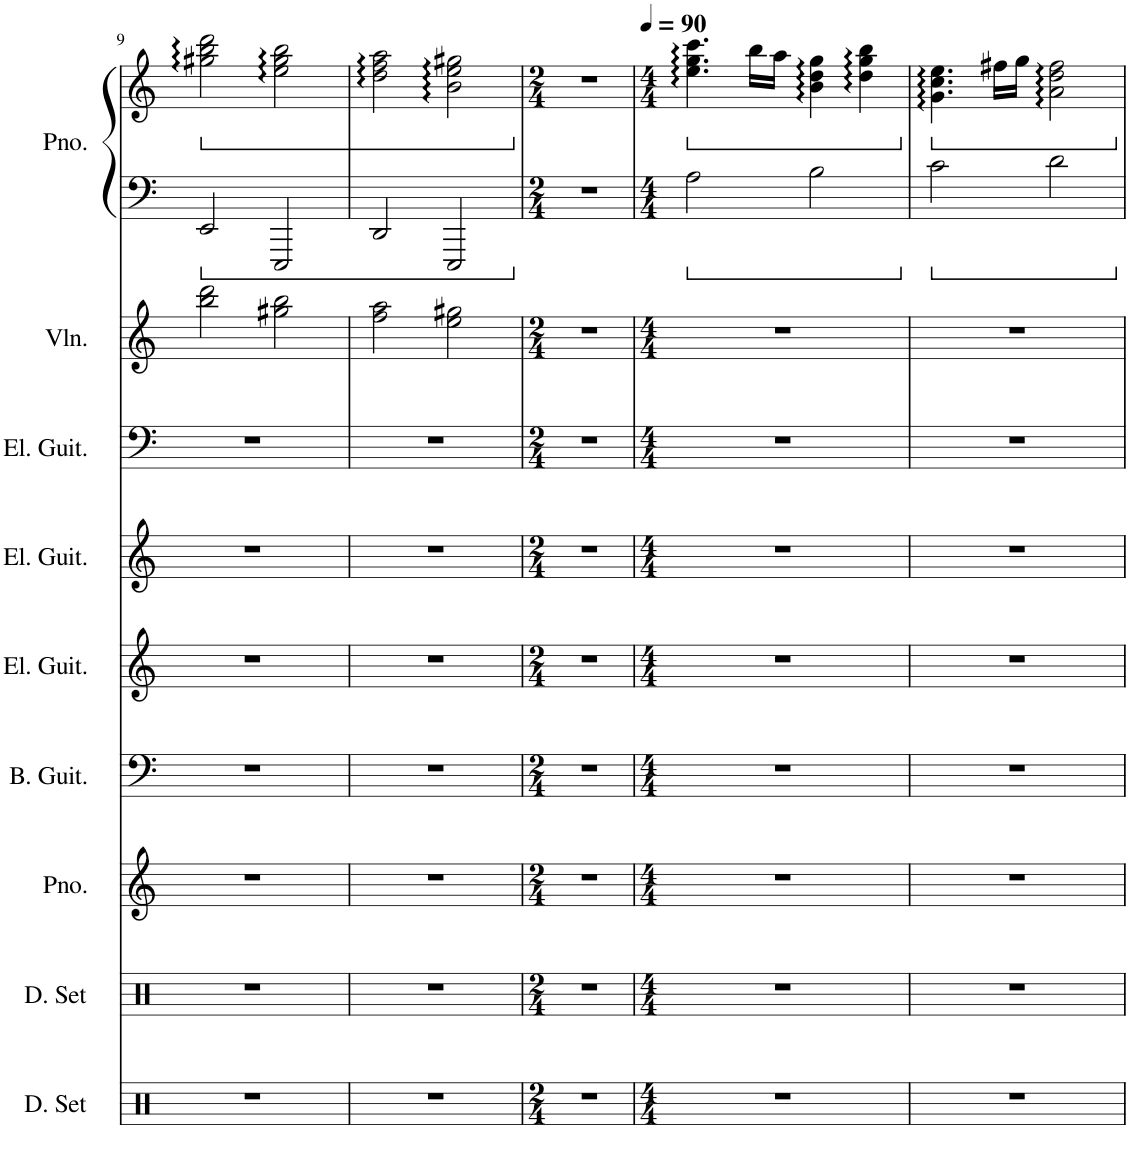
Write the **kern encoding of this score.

**kern	**kern	**kern	**kern	**kern	**kern	**kern	**kern	**kern	**kern
*part9	*part8	*part7	*part6	*part5	*part4	*part3	*part2	*part1	*part1
*staff10	*staff9	*staff8	*staff7	*staff6	*staff5	*staff4	*staff3	*staff2	*staff1
*I"ドラムセット	*I"ドラムセット	*I"ピアノ	*I"ベース	*I"エレキギター	*I"エレキギター	*I"エレキギター	*I"ヴァイオリン	*I"ピアノ	*
!!LO:PB:g=z
*clefX	*clefX	*clefG2	*clefF4	*clefG2	*clefG2	*clefF4	*clefG2	*clefF4	*clefG2
*k[]	*k[]	*k[]	*k[]	*k[]	*k[]	*k[]	*k[]	*k[]	*k[]
*M4/4	*M4/4	*M4/4	*M4/4	*M4/4	*M4/4	*M4/4	*M4/4	*M4/4	*M4/4
*	*	*	*	*	*	*	*	*	*ped
=9	=9	=9	=9	=9	=9	=9	=9	=9	=9
1r	1r	1r	1r	1r	1r	1r	2bb\ 2ddd\	2EE/	2gg#X\ 2bb\ 2ddd\
.	.	.	.	.	.	.	2gg#X\ 2bb\	2EEE/	2ee\ 2gg#\ 2bb\
=10	=10	=10	=10	=10	=10	=10	=10	=10	=10
1r	1r	1r	1r	1r	1r	1r	2ff\ 2aa\	2DD/	2dd\ 2ff\ 2aa\
.	.	.	.	.	.	.	2ee\ 2gg#X\	2EEE/	2b\ 2ee\ 2gg#X\
=11	=11	=11	=11	=11	=11	=11	=11	=11	=11
*M2/4	*M2/4	*M2/4	*M2/4	*M2/4	*M2/4	*M2/4	*M2/4	*M2/4	*M2/4
*	*	*	*	*	*	*	*	*	*Xped
2r	2r	2r	2r	2r	2r	2r	2r	2r	2r
=12	=12	=12	=12	=12	=12	=12	=12	=12	=12
*M4/4	*M4/4	*M4/4	*M4/4	*M4/4	*M4/4	*M4/4	*M4/4	*M4/4	*M4/4
*	*	*	*	*	*	*	*	*	*ped
*	*	*	*	*	*	*	*	*	*MM90
1r	1r	1r	1r	1r	1r	1r	1r	2A\	4.ee\ 4.gg\ 4.ccc\
.	.	.	.	.	.	.	.	.	16bb\LL
.	.	.	.	.	.	.	.	.	16aa\JJ
.	.	.	.	.	.	.	.	2B\	4b\ 4dd\ 4gg\
.	.	.	.	.	.	.	.	.	4dd\ 4gg\ 4bb\
=13	=13	=13	=13	=13	=13	=13	=13	=13	=13
*	*	*	*	*	*	*	*	*	*Xped
*	*	*	*	*	*	*	*	*	*ped
1r	1r	1r	1r	1r	1r	1r	1r	2c\	4.g\ 4.cc\ 4.ee\
.	.	.	.	.	.	.	.	.	16ff#X\LL
.	.	.	.	.	.	.	.	.	16gg\JJ
.	.	.	.	.	.	.	.	2d\	2a\ 2dd\ 2ff#\
*	*	*	*	*	*	*	*	*	*Xped
=	=	=	=	=	=	=	=	=	=
*-	*-	*-	*-	*-	*-	*-	*-	*-	*-
